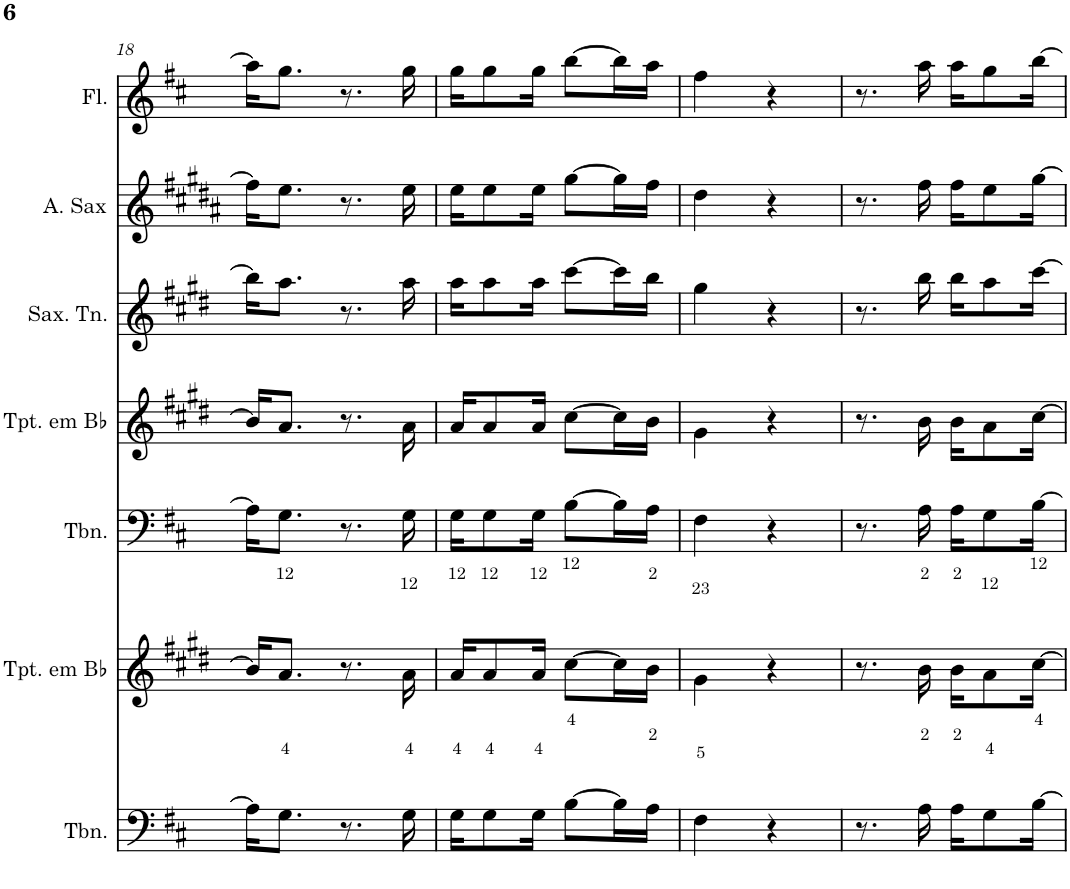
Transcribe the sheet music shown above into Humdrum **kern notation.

**kern	**kern	**kern	**kern	**kern	**kern	**kern
*part7	*part6	*part5	*part4	*part3	*part2	*part1
*staff7	*staff6	*staff5	*staff4	*staff3	*staff2	*staff1
*I"Trombone	*I"Trompete em Bb	*I"Trombone	*I"Trompete em Bb	*I"Saxofone Tenor	*I"Saxofone Alto	*I"Flauta Transversal
*I'Tbn.	*I'Tpt. em Bb	*I'Tbn.	*I'Tpt. em Bb	*I'Sax. Tn.	*	*I'Fl.
!!LO:PB:g=z
*clefF4	*clefG2	*clefF4	*clefG2	*clefG2	*clefG2	*clefG2
*	*Trd1c2	*	*Trd1c2	*Trd8c14	*Trd5c9	*
*k[f#c#]	*k[f#c#g#d#]	*k[f#c#]	*k[f#c#g#d#]	*k[f#c#g#d#]	*k[f#c#g#d#a#]	*k[f#c#]
*M2/4	*M2/4	*M2/4	*M2/4	*M2/4	*M2/4	*M2/4
=18	=18	=18	=18	=18	=18	=18
16A\KL]	16b/KL]	16A\KL]	16b/KL]	16bb\KL]	16ff#\KL]	16aa\KL]
8.G\J	8.a/J	8.G\J	8.a/J	8.aa\J	8.ee\J	8.gg\J
8.r	8.r	8.r	8.r	8.r	8.r	8.r
16G\	16a\	16G\	16a\	16aa\	16ee\	16gg\
=19	=19	=19	=19	=19	=19	=19
16G\KL	16a/KL	16G\KL	16a/KL	16aa\KL	16ee\KL	16gg\KL
8G\	8a/	8G\	8a/	8aa\	8ee\	8gg\
16G\Jk	16a/Jk	16G\Jk	16a/Jk	16aa\Jk	16ee\Jk	16gg\Jk
[8B\L	[8cc#\L	[8B\L	[8cc#\L	[8ccc#\L	[8gg#\L	[8bb\L
16B\L]	16cc#\L]	16B\L]	16cc#\L]	16ccc#\L]	16gg#\L]	16bb\L]
16A\JJ	16b\JJ	16A\JJ	16b\JJ	16bb\JJ	16ff#\JJ	16aa\JJ
=20	=20	=20	=20	=20	=20	=20
4F#\	4g#\	4F#\	4g#\	4gg#\	4dd#\	4ff#\
4r	4r	4r	4r	4r	4r	4r
=21	=21	=21	=21	=21	=21	=21
8.r	8.r	8.r	8.r	8.r	8.r	8.r
16A\	16b\	16A\	16b\	16bb\	16ff#\	16aa\
16A\KL	16b\KL	16A\KL	16b\KL	16bb\KL	16ff#\KL	16aa\KL
8G\	8a\	8G\	8a\	8aa\	8ee\	8gg\
[16B\Jk	[16cc#\Jk	[16B\Jk	[16cc#\Jk	[16ccc#\Jk	[16gg#\Jk	[16bb\Jk
=	=	=	=	=	=	=
*-	*-	*-	*-	*-	*-	*-
